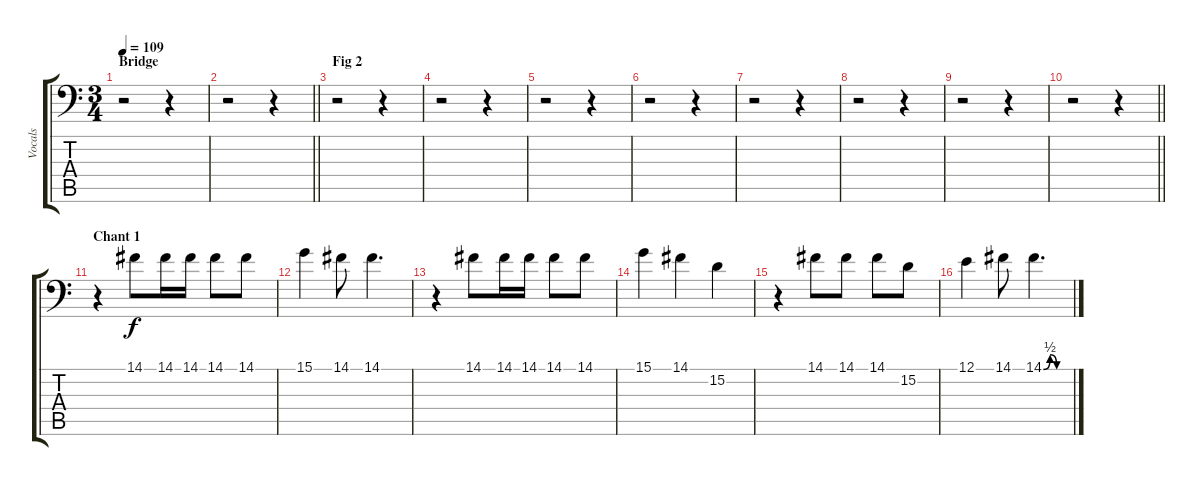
\track ("Vocals" "Vocals") {instrument choiraahs}
\staff {score tabs}
\tuning (E3 B2 G2 D2 A1 E1) {hide}
\ts (3 4)
\section ("" "Bridge")
\tempo 109
\clef f4
\ks c
r.2{dy f} r.4 |
\barLineRight lightlight
r.2 r.4 |
\section ("" "Fig 2")
r.2 r.4 |
r.2 r.4 |
r.2 r.4 |
r.2 r.4 |
r.2 r.4 |
r.2 r.4 |
r.2 r.4 |
\barLineRight lightlight
r.2 r.4 |
\section ("" "Chant 1")
r.4 14.1.8 14.1.16 14.1.16 14.1.8 14.1.8 |
15.1.4 14.1.8 14.1.4{d} |
r.4 14.1.8 14.1.16 14.1.16 14.1.8 14.1.8 |
15.1.4 14.1.4 15.2.4 |
r.4 14.1.8 14.1.8 14.1.8 15.2.8 |
12.1.4 14.1.8 14.1{be (custom 0 0 15 2 30 0 60 0)}.4{d}
